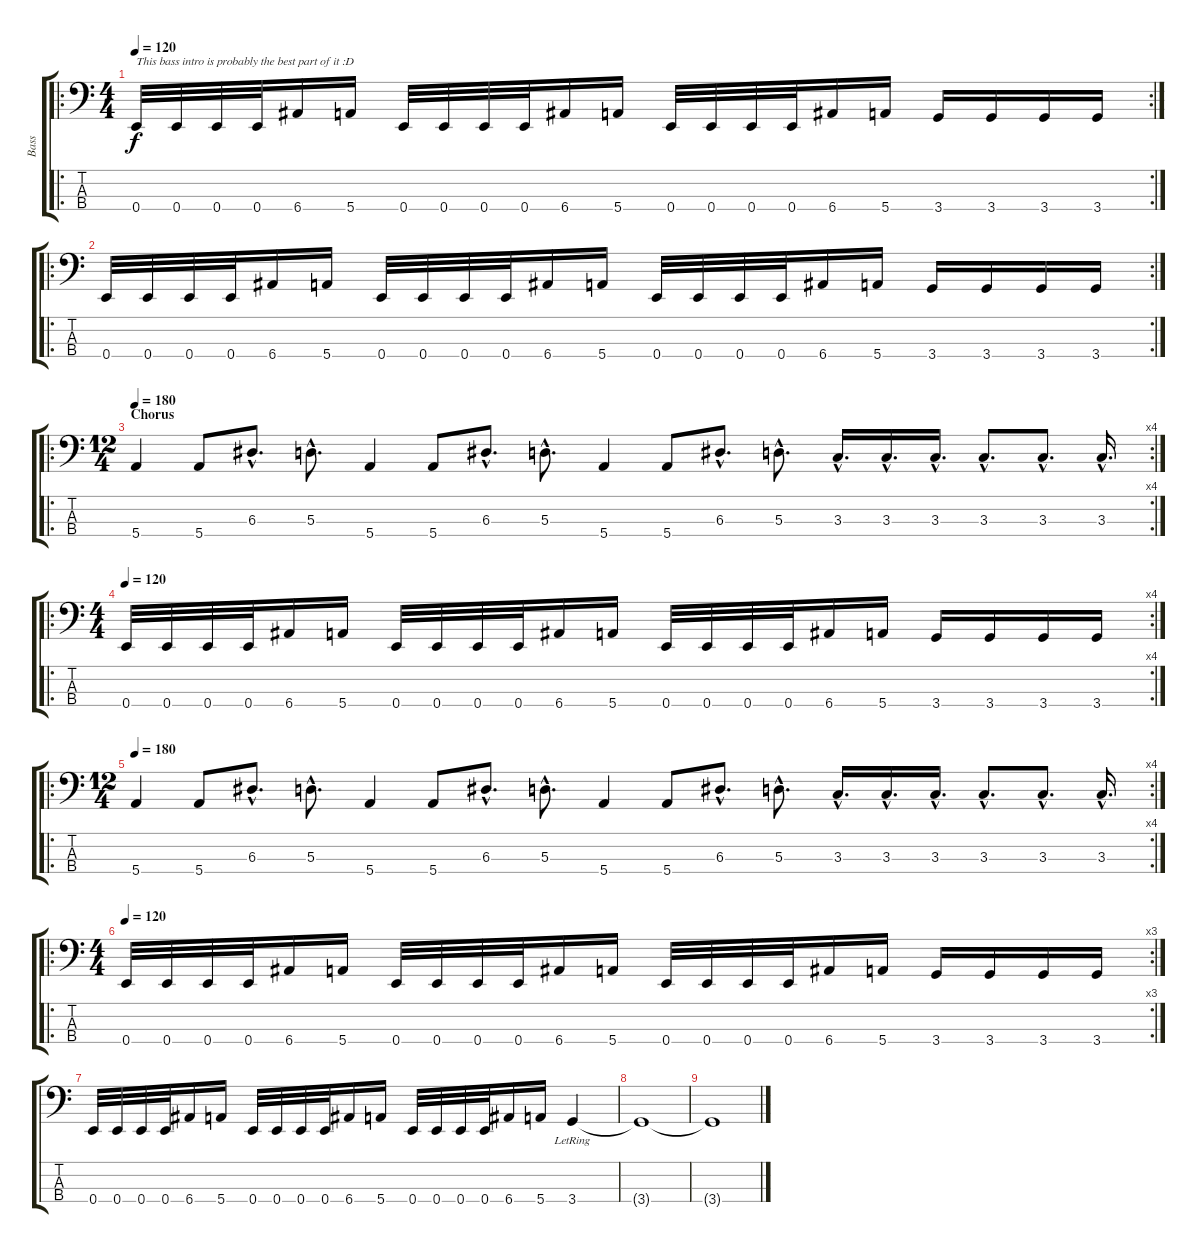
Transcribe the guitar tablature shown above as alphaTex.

\track ("Bass" "Bass") {instrument electricbasspick}
\staff {score tabs}
\tuning (G2 D2 A1 E1) {hide}
\ro
\rc 2
\ts (4 4)
\tempo 120
\clef f4
\ks c
0.4.32{txt "This bass intro is probably the best part of it :D" dy f instrument electricbasspick} 0.4.32 0.4.32 0.4.32 6.4.16 5.4.16 0.4.32 0.4.32 0.4.32 0.4.32 6.4.16 5.4.16 0.4.32 0.4.32 0.4.32 0.4.32 6.4.16 5.4.16 3.4.16 3.4.16 3.4.16 3.4.16 |
\ro
\rc 2
0.4.32 0.4.32 0.4.32 0.4.32 6.4.16 5.4.16 0.4.32 0.4.32 0.4.32 0.4.32 6.4.16 5.4.16 0.4.32 0.4.32 0.4.32 0.4.32 6.4.16 5.4.16 3.4.16 3.4.16 3.4.16 3.4.16 |
\ro
\rc 4
\ts (12 4)
\section ("" "Chorus")
\tempo 180
5.4.4 5.4.8 6.3{hac}.8{d} 5.3{hac}.8{d} 5.4.4 5.4.8 6.3{hac}.8{d} 5.3{hac}.8{d} 5.4.4 5.4.8 6.3{hac}.8{d} 5.3{hac}.8{d} 3.3{hac}.16{d} 3.3{hac}.16{d} 3.3{hac}.16{d} 3.3{hac}.8{d} 3.3{hac}.8{d} 3.3{hac}.16{d} |
\ro
\rc 4
\ts (4 4)
\tempo 120
0.4.32 0.4.32 0.4.32 0.4.32 6.4.16 5.4.16 0.4.32 0.4.32 0.4.32 0.4.32 6.4.16 5.4.16 0.4.32 0.4.32 0.4.32 0.4.32 6.4.16 5.4.16 3.4.16 3.4.16 3.4.16 3.4.16 |
\ro
\rc 4
\ts (12 4)
\tempo 180
5.4.4 5.4.8 6.3{hac}.8{d} 5.3{hac}.8{d} 5.4.4 5.4.8 6.3{hac}.8{d} 5.3{hac}.8{d} 5.4.4 5.4.8 6.3{hac}.8{d} 5.3{hac}.8{d} 3.3{hac}.16{d} 3.3{hac}.16{d} 3.3{hac}.16{d} 3.3{hac}.8{d} 3.3{hac}.8{d} 3.3{hac}.16{d} |
\ro
\rc 3
\ts (4 4)
\tempo 120
0.4.32 0.4.32 0.4.32 0.4.32 6.4.16 5.4.16 0.4.32 0.4.32 0.4.32 0.4.32 6.4.16 5.4.16 0.4.32 0.4.32 0.4.32 0.4.32 6.4.16 5.4.16 3.4.16 3.4.16 3.4.16 3.4.16 |
0.4.32 0.4.32 0.4.32 0.4.32 6.4.16 5.4.16 0.4.32 0.4.32 0.4.32 0.4.32 6.4.16 5.4.16 0.4.32 0.4.32 0.4.32 0.4.32 6.4.16 5.4.16 3.4{lr}.4 |
3.4{t}.1 |
3.4{t}.1
